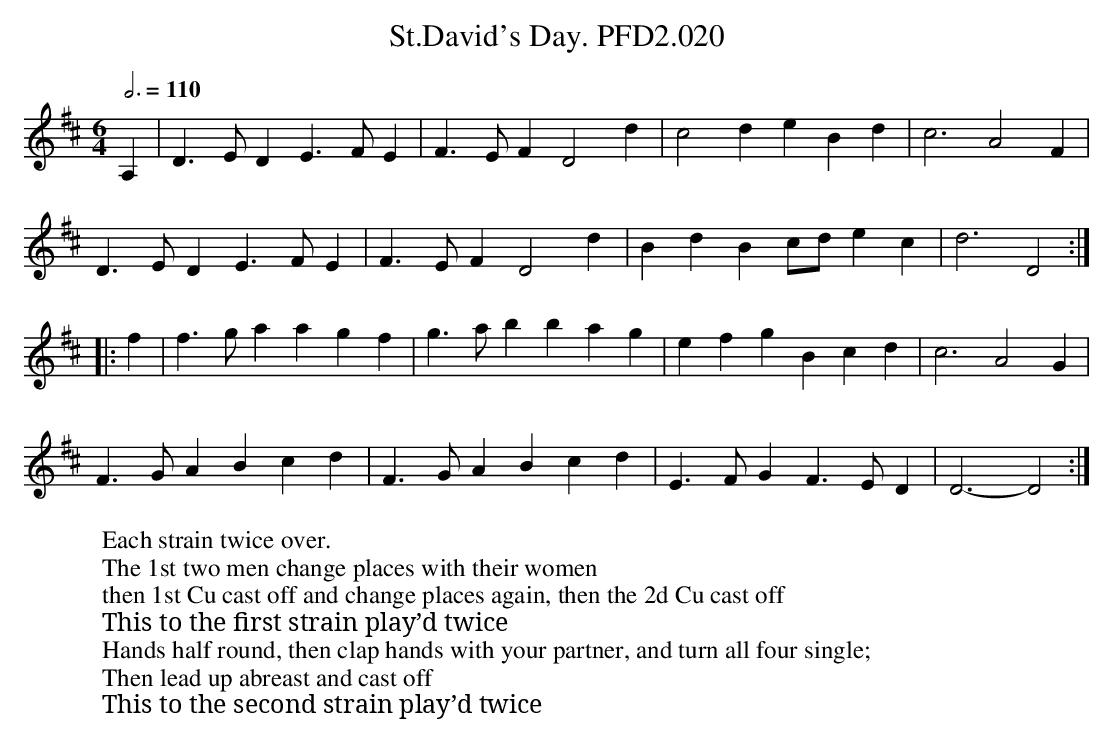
X:1
T:St.David's Day. PFD2.020
M:6/4
L:1/4
Q:3/4=110
W:Each strain twice over.
W:The 1st two men change places with their women
W:then 1st Cu cast off and change places again, then the 2d Cu cast off
W:This to the first strain play’d twice
W:Hands half round, then clap hands with your partner, and turn all four single;
W:Then lead up abreast and cast off
W:This to the second strain play’d twice
K:D
A,|D>ED E>FE|F>EF D2d|c2d eBd|c3 A2F|
D>ED E>FE|F>EF D2d|BdB c/d/ec|d3 D2:|
|:f|f>ga agf|g>ab bag|efg Bcd|c3 A2G|
F>GA Bcd|F>GA Bcd|E>FG F>ED|D3-D2:|
